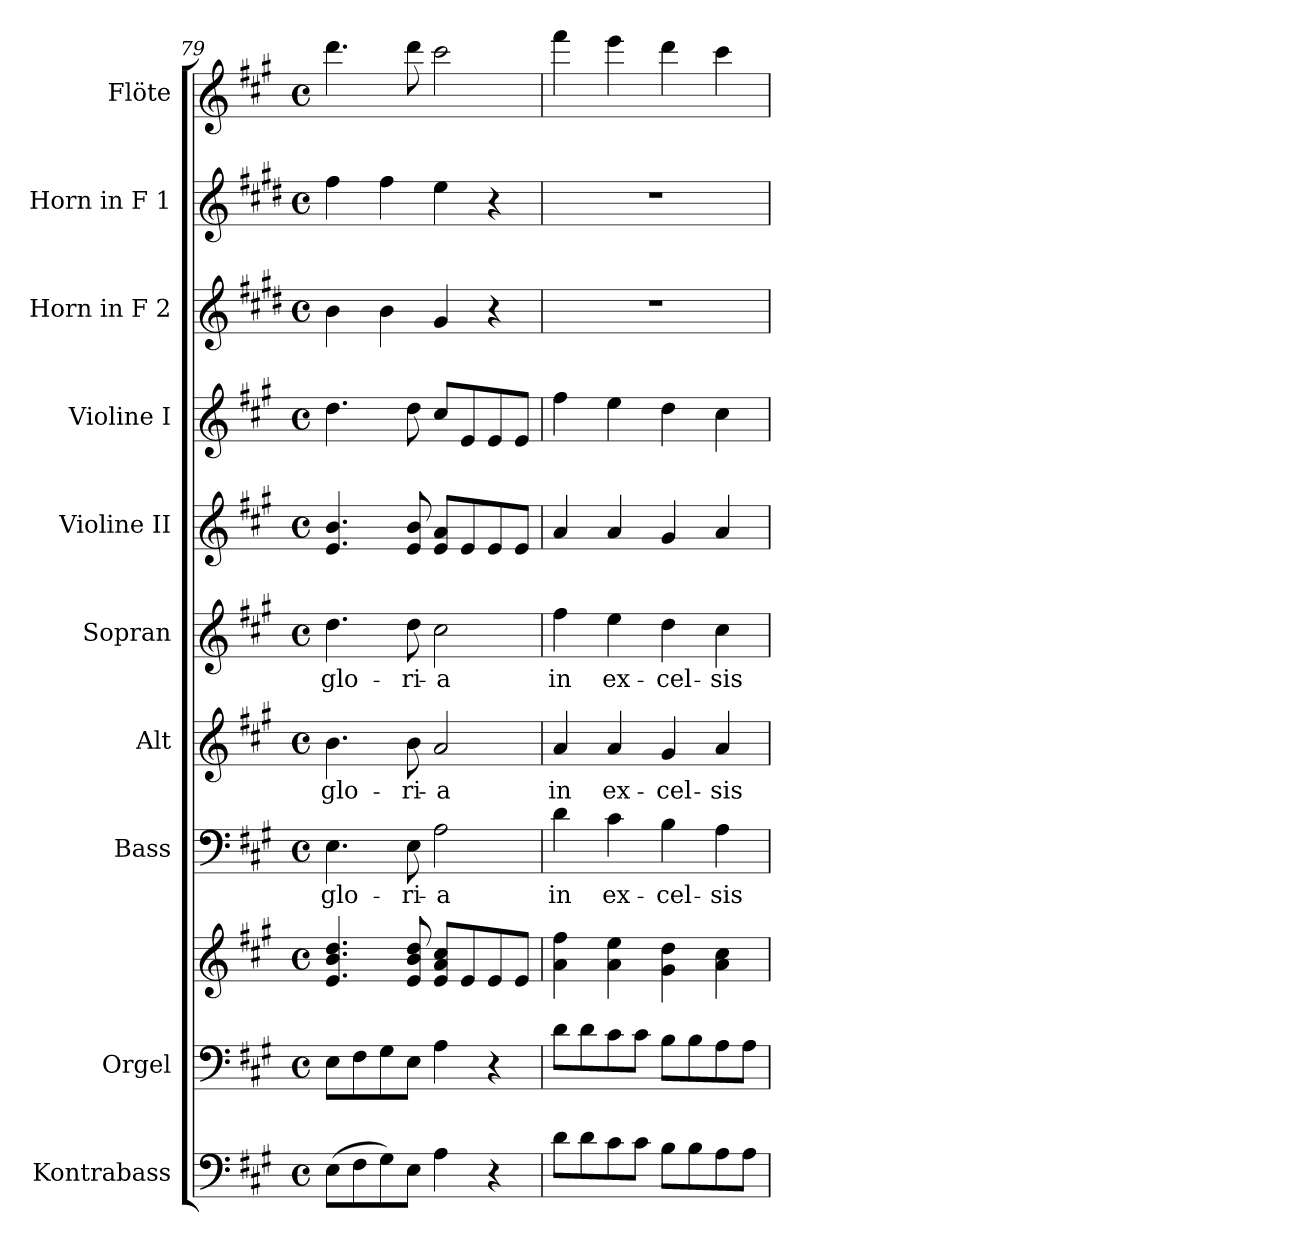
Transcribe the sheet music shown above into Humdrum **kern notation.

**kern	**kern	**kern	**kern	**text	**kern	**text	**kern	**text	**kern	**kern	**kern	**kern	**kern
*part10	*part9	*part9	*part8	*part8	*part7	*part7	*part6	*part6	*part5	*part4	*part3	*part2	*part1
*staff11	*staff10	*staff9	*staff8	*staff8	*staff7	*staff7	*staff6	*staff6	*staff5	*staff4	*staff3	*staff2	*staff1
*I"Kontrabass	*I"Orgel	*	*I"Bass	*	*I"Alt	*	*I"Sopran	*	*I"Violine II	*I"Violine I	*I"Horn in F 2	*I"Horn in F 1	*I"Flöte
*I'Kb.	*I'Org.	*	*I'B.	*	*I'A.	*	*I'S.	*	*I'Vl. II	*I'Vl. I	*	*	*I'Fl.
*clefF4	*clefF4	*clefG2	*clefF4	*	*clefG2	*	*clefG2	*	*clefG2	*clefG2	*clefG2	*clefG2	*clefG2
*ITrd7c12	*	*	*	*	*	*	*	*	*	*	*ITrd4c7	*ITrd4c7	*
*k[f#c#g#]	*k[f#c#g#]	*k[f#c#g#]	*k[f#c#g#]	*	*k[f#c#g#]	*	*k[f#c#g#]	*	*k[f#c#g#]	*k[f#c#g#]	*k[f#c#g#]	*k[f#c#g#]	*k[f#c#g#]
*A:	*A:	*A:	*A:	*	*A:	*	*A:	*	*A:	*A:	*A:	*A:	*A:
*M4/4	*M4/4	*M4/4	*M4/4	*	*M4/4	*	*M4/4	*	*M4/4	*M4/4	*M4/4	*M4/4	*M4/4
*met(c)	*met(c)	*met(c)	*met(c)	*	*met(c)	*	*met(c)	*	*met(c)	*met(c)	*met(c)	*met(c)	*met(c)
=79	=79	=79	=79	=79	=79	=79	=79	=79	=79	=79	=79	=79	=79
!	!	!	!	!LO:LY:b	!	!LO:LY:b	!	!LO:LY:b	!	!	!	!	!
(>8EE\L	8E\L	4.e/ 4.b/ 4.dd/	4.E\	glo-	4.b\	glo-	4.dd\	glo-	4.e/ 4.b/	4.dd\	4e\	4b\	4.ddd\
8FF#\	8F#\	.	.	.	.	.	.	.	.	.	.	.	.
8GG#\)	8G#\	.	.	.	.	.	.	.	.	.	4e\	4b\	.
!	!	!	!	!LO:LY:b	!	!LO:LY:b	!	!LO:LY:b	!	!	!	!	!
8EE\J	8E\J	8e/ 8b/ 8dd/	8E\	-ri-	8b\	-ri-	8dd\	-ri-	8e/ 8b/	8dd\	.	.	8ddd\
!	!	!	!	!LO:LY:b	!	!LO:LY:b	!	!LO:LY:b	!	!	!	!	!
4AA\	4A\	8e/ 8a/ 8cc#/L	2A\	-a	2a/	-a	2cc#\	-a	8e/ 8a/L	8cc#/L	4c#/	4a\	2ccc#\
.	.	8e/	.	.	.	.	.	.	8e/	8e/	.	.	.
4r	4r	8e/	.	.	.	.	.	.	8e/	8e/	4r	4r	.
.	.	8e/J	.	.	.	.	.	.	8e/J	8e/J	.	.	.
=80	=80	=80	=80	=80	=80	=80	=80	=80	=80	=80	=80	=80	=80
!	!	!	!	!LO:LY:b	!	!LO:LY:b	!	!LO:LY:b	!	!	!	!	!
8D\L	8d\L	4a\ 4ff#\	4d\	in	4a/	in	4ff#\	in	4a/	4ff#\	1r	1r	4fff#\
8D\	8d\	.	.	.	.	.	.	.	.	.	.	.	.
!	!	!	!	!LO:LY:b	!	!LO:LY:b	!	!LO:LY:b	!	!	!	!	!
8C#\	8c#\	4a\ 4ee\	4c#\	ex-	4a/	ex-	4ee\	ex-	4a/	4ee\	.	.	4eee\
8C#\J	8c#\J	.	.	.	.	.	.	.	.	.	.	.	.
!	!	!	!	!LO:LY:b	!	!LO:LY:b	!	!LO:LY:b	!	!	!	!	!
8BB\L	8B\L	4g#\ 4dd\	4B\	-cel-	4g#/	-cel-	4dd\	-cel-	4g#/	4dd\	.	.	4ddd\
8BB\	8B\	.	.	.	.	.	.	.	.	.	.	.	.
!	!	!	!	!LO:LY:b	!	!LO:LY:b	!	!LO:LY:b	!	!	!	!	!
8AA\	8A\	4a\ 4cc#\	4A\	-sis	4a/	-sis	4cc#\	-sis	4a/	4cc#\	.	.	4ccc#\
8AA\J	8A\J	.	.	.	.	.	.	.	.	.	.	.	.
=	=	=	=	=	=	=	=	=	=	=	=	=	=
*-	*-	*-	*-	*-	*-	*-	*-	*-	*-	*-	*-	*-	*-
